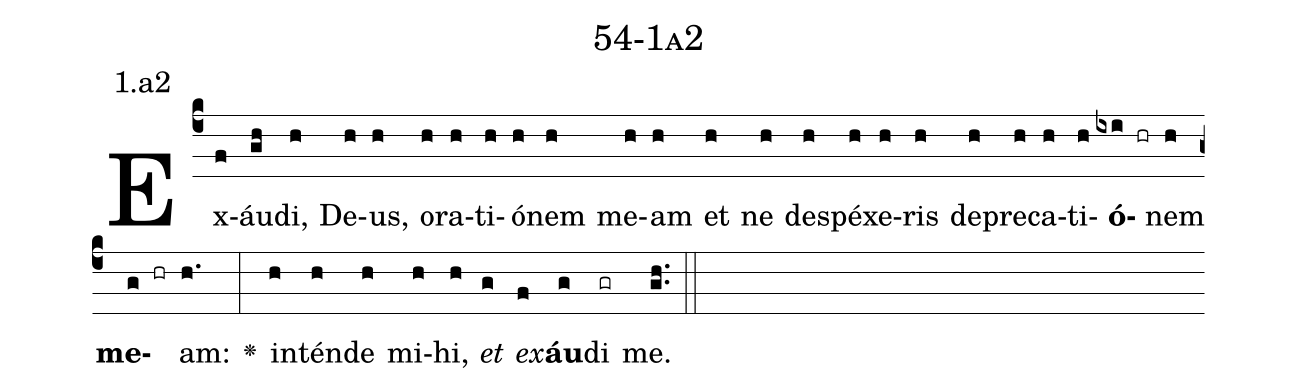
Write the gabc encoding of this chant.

name: 54-1a2;
annotation: 1.a2;
%%
(c4)Ex(f)áu(gh)di,(h) De(h)us,(h) o(h)ra(h)ti(h)ó(h)nem(h) me(h)am(h) et(h) ne(h) de(h)spé(h)xe(h)ris(h) de(h)pre(h)ca(h)ti(h)<b>ó</b>(ixi hr)nem(h) <b>me</b>(g hr)am:(h.) <v>\greheightstar</v>(:) in(h)tén(h)de(h) mi(h)hi,(h) <i>et</i>(g) <i>ex</i>(f)<b>áu</b>(g)di(gr) me.(gh..) (::)


%E(h) u(h) o(g) u(f) a(g) e.(gh..) (::)
